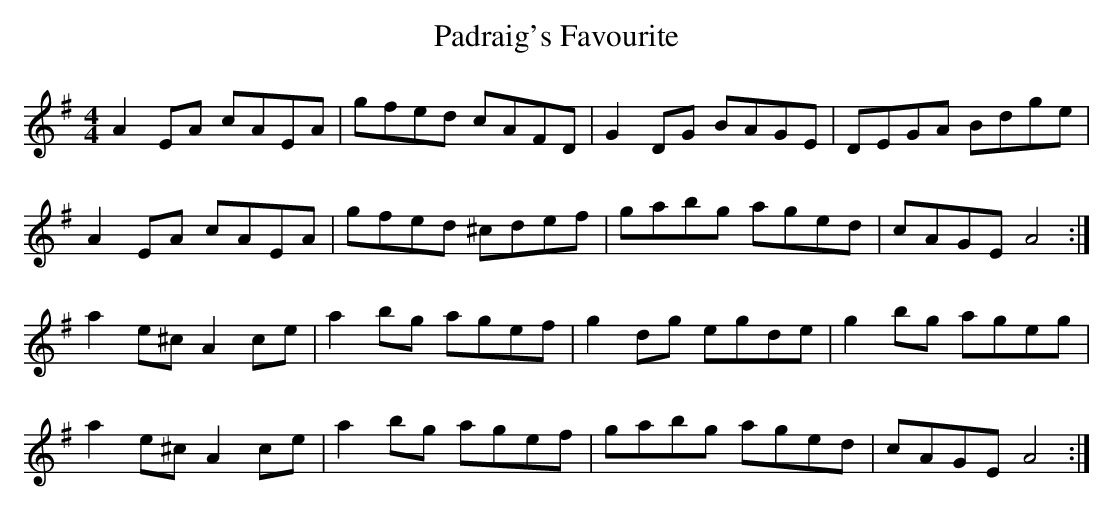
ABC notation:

X:1
T: Padraig's Favourite
L: 1/8
M: 4/4
K: Ador
A2 EA cAEA|gfed cAFD|G2 DG BAGE|DEGA Bdge|
A2 EA cAEA|gfed ^cdef|gabg aged|cAGE A4 :|
a2 e^c A2 ce|a2 bg agef|g2 dg egde|g2 bg ageg|
a2 e^c A2 ce|a2 bg agef|gabg aged|cAGE A4 :|
